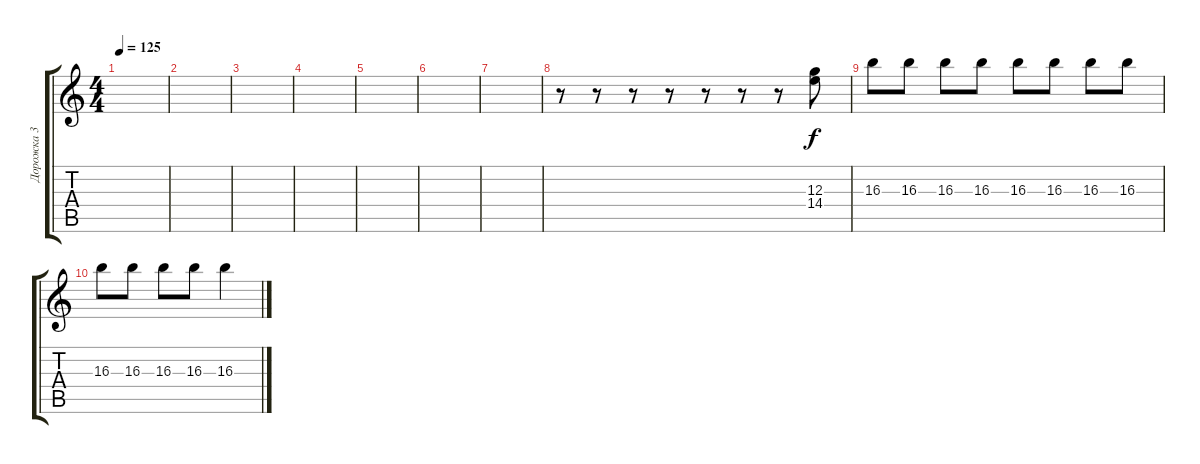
\track ("Дорожка 3" "Дорожка 3") {instrument distortionguitar}
\staff {score tabs}
\tuning (E4 B3 G3 D3 A2 E2) {hide}
\ts (4 4)
\tempo 125
\clef g2
\ks c
|
|
|
|
|
|
|
r.8 r.8 r.8 r.8 r.8 r.8 r.8 (12.3 14.4).8 |
16.3.8 16.3.8 16.3.8 16.3.8 16.3.8 16.3.8 16.3.8 16.3.8 |
16.3.8 16.3.8 16.3.8 16.3.8 16.3.4
